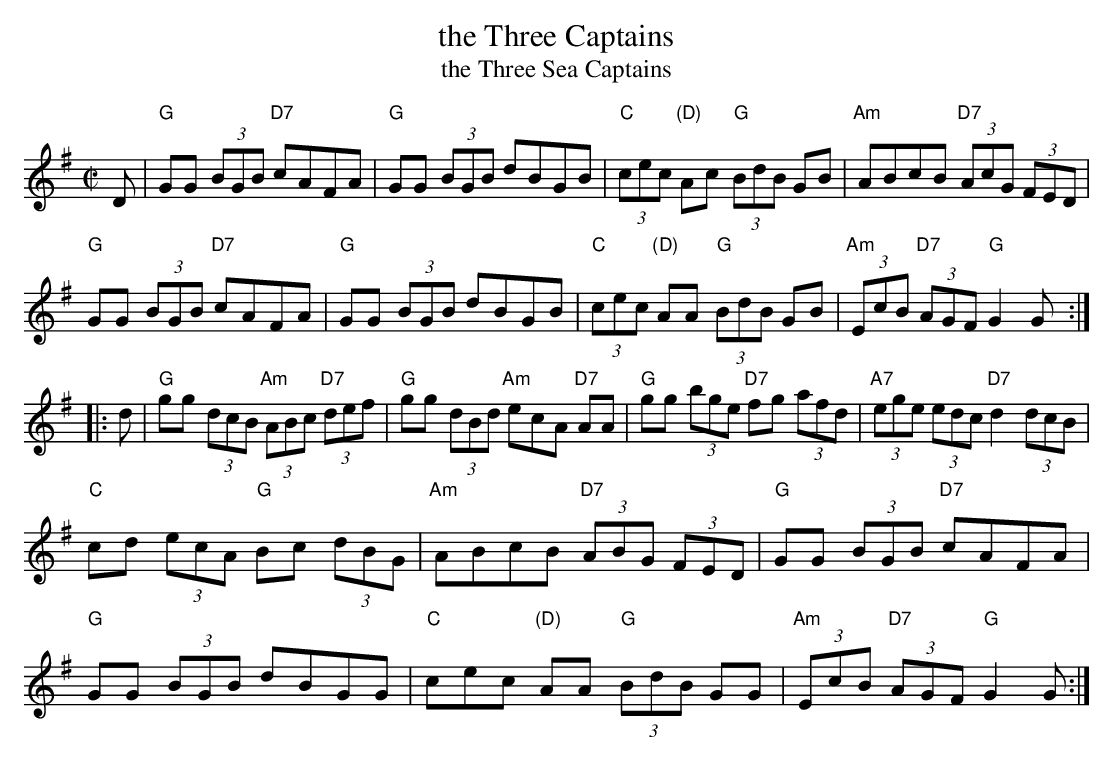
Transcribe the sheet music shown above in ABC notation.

X:1
T: the Three Captains
T: the Three Sea Captains
M: C|
L: 1/8
K: G
D |"G"GG (3BGB "D7"cAFA | "G"GG (3BGB dBGB |\
"C"(3cec "(D)"Ac "G"(3BdB GB | "Am"ABcB "D7"(3AcG (3FED |
"G"GG (3BGB "D7"cAFA | "G"GG (3BGB dBGB |\
"C"(3cec "(D)"AA "G"(3BdB GB | "Am"(3EcB "D7"(3AGF "G"G2G :|
|: d |"G"gg (3dcB "Am"(3ABc "D7"(3def | "G"gg (3dBd "Am"ecA "D7"AA |\
"G"gg (3bge "D7"fg (3afd | "A7"(3ege (3edc "D7"d2 (3dcB |
"C"cd (3ecA "G"Bc (3dBG | "Am"ABcB "D7"(3ABG (3FED |"G"GG (3BGB "D7"cAFA |
"G"GG (3BGB dBGG |"C"cec "(D)"AA "G"(3BdB GG | "Am"(3EcB "D7"(3AGF "G"G2G :|
